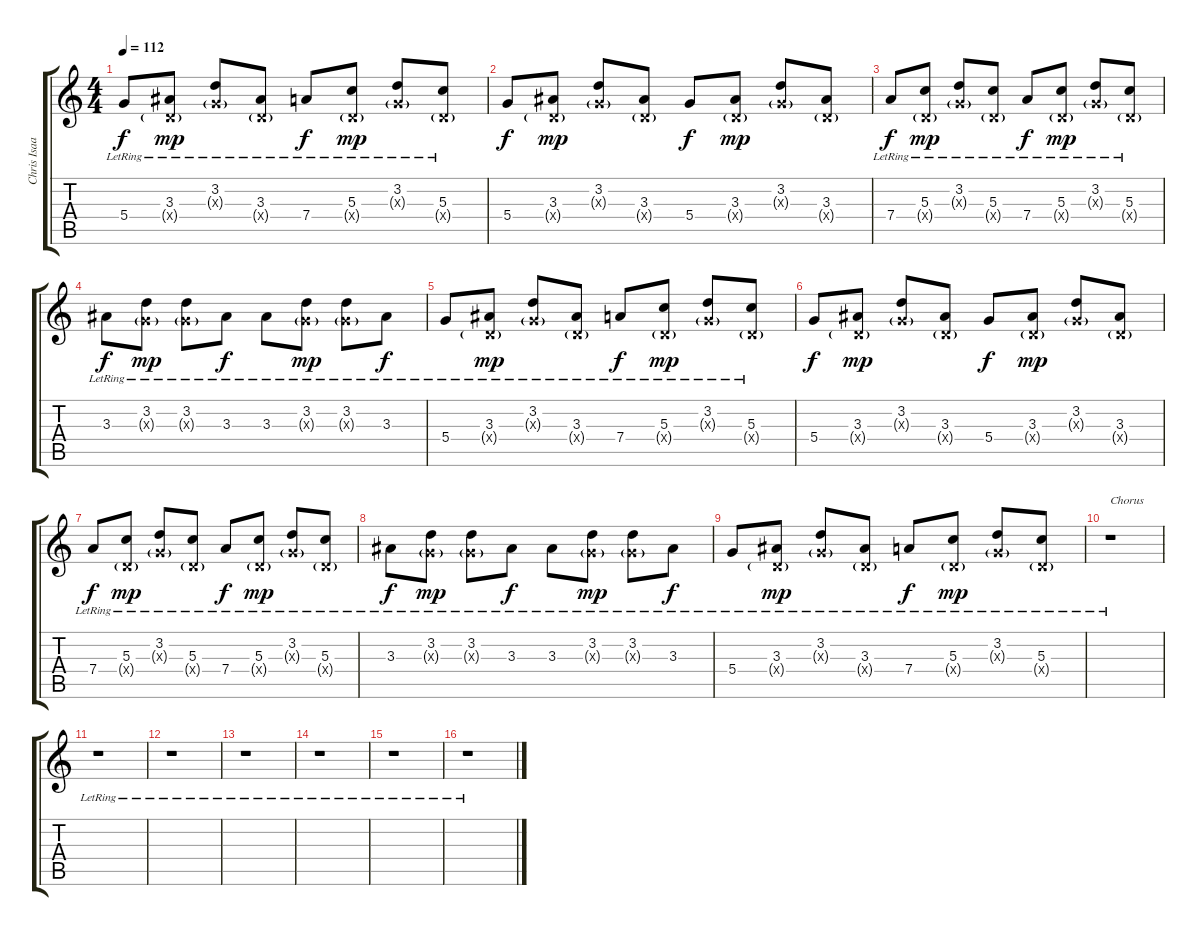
\track ("Chris Isaak ( clean 4 )" "Chris Isaa") {instrument electricguitarjazz}
\staff {score tabs}
\tuning (E4 B3 G3 D3 A2 E2) {hide}
\ts (4 4)
\tempo 112
\clef g2
\ks c
5.4{lr}.8{dy f} (3.3{lr} 0.4{g x}).8{dy mp} (3.2{lr} 0.3{g x}).8 (3.3{lr} 0.4{g x}).8 7.4{lr}.8{dy f} (5.3{lr} 0.4{g x}).8{dy mp} (3.2{lr} 0.3{g x}).8 (5.3{lr} 0.4{g x}).8 |
5.4.8{dy f} (3.3 0.4{g x}).8{dy mp} (3.2 0.3{g x}).8 (3.3 0.4{g x}).8 5.4.8{dy f} (3.3 0.4{g x}).8{dy mp} (3.2 0.3{g x}).8 (3.3 0.4{g x}).8 |
7.4{lr}.8{dy f} (5.3{lr} 0.4{g x}).8{dy mp} (3.2{lr} 0.3{g x}).8 (5.3{lr} 0.4{g x}).8 7.4{lr}.8{dy f} (5.3{lr} 0.4{g x}).8{dy mp} (3.2{lr} 0.3{g x}).8 (5.3{lr} 0.4{g x}).8 |
3.3{lr}.8{dy f} (3.2{lr} 0.3{g x}).8{dy mp} (3.2{lr} 0.3{g x}).8 3.3{lr}.8{dy f} 3.3{lr}.8 (3.2{lr} 0.3{g x}).8{dy mp} (3.2{lr} 0.3{g x}).8 3.3{lr}.8{dy f} |
5.4{lr}.8 (3.3{lr} 0.4{g x}).8{dy mp} (3.2{lr} 0.3{g x}).8 (3.3{lr} 0.4{g x}).8 7.4{lr}.8{dy f} (5.3{lr} 0.4{g x}).8{dy mp} (3.2{lr} 0.3{g x}).8 (5.3{lr} 0.4{g x}).8 |
5.4.8{dy f} (3.3 0.4{g x}).8{dy mp} (3.2 0.3{g x}).8 (3.3 0.4{g x}).8 5.4.8{dy f} (3.3 0.4{g x}).8{dy mp} (3.2 0.3{g x}).8 (3.3 0.4{g x}).8 |
7.4{lr}.8{dy f} (5.3{lr} 0.4{g x}).8{dy mp} (3.2{lr} 0.3{g x}).8 (5.3{lr} 0.4{g x}).8 7.4{lr}.8{dy f} (5.3{lr} 0.4{g x}).8{dy mp} (3.2{lr} 0.3{g x}).8 (5.3{lr} 0.4{g x}).8 |
3.3{lr}.8{dy f} (3.2{lr} 0.3{g x}).8{dy mp} (3.2{lr} 0.3{g x}).8 3.3{lr}.8{dy f} 3.3{lr}.8 (3.2{lr} 0.3{g x}).8{dy mp} (3.2{lr} 0.3{g x}).8 3.3{lr}.8{dy f} |
5.4{lr}.8 (3.3{lr} 0.4{g x}).8{dy mp} (3.2{lr} 0.3{g x}).8 (3.3{lr} 0.4{g x}).8 7.4{lr}.8{dy f} (5.3{lr} 0.4{g x}).8{dy mp} (3.2{lr} 0.3{g x}).8 (5.3{lr} 0.4{g x}).8 |
r.1{txt "Chorus"} |
r.1 |
r.1 |
r.1 |
r.1 |
r.1 |
r.1
